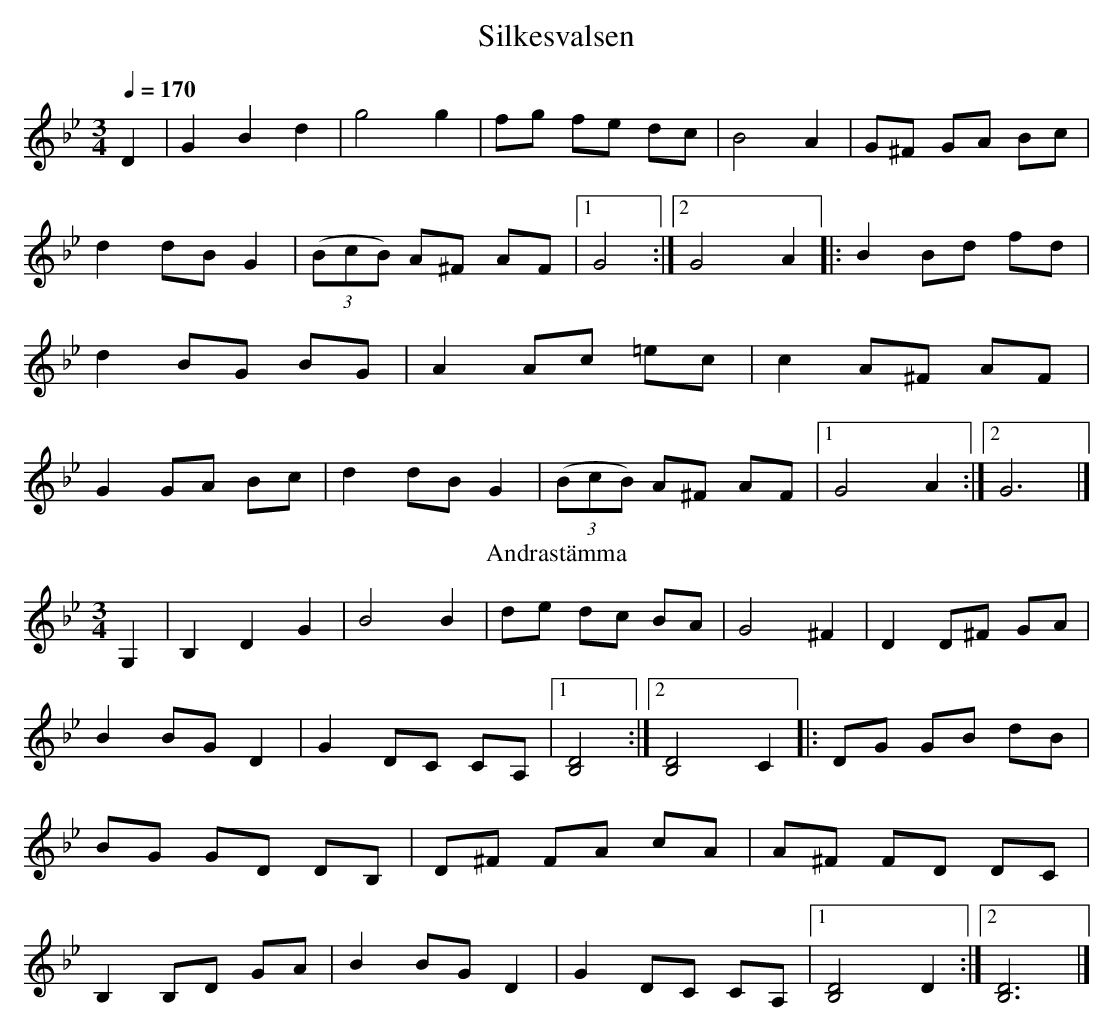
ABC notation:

X:1
T:Silkesvalsen
M:3/4
L:1/8
Q:1/4=170
K:Gm
D2|G2B2d2|g4g2|fg fe dc|B4A2|G^F GA Bc|d2 dB G2|\
((3BcB) A^F AF|[1G4:|[2G4A2|:\
B2 Bd fd|d2 BG BG|A2 Ac =ec|c2 A^F AF|G2 GA Bc|\
d2 dB G2|((3BcB) A^F AF|[1G4A2:|[2G6|]\
T:Andrastämma
G,2|B,2D2G2|B4B2|de dc BA|G4^F2|D2D^F GA|B2 BG D2|\
G2 DC CA,|[1[B,4D4]:|[2[B,4D4]C2|:\
DG GB dB|BG GD DB,|D^F FA cA| A^F FD DC|B,2 B,D GA|\
B2 BG D2|G2 DC CA,|[1[B,4D4]D2 :|[2[B,6D6]|]
